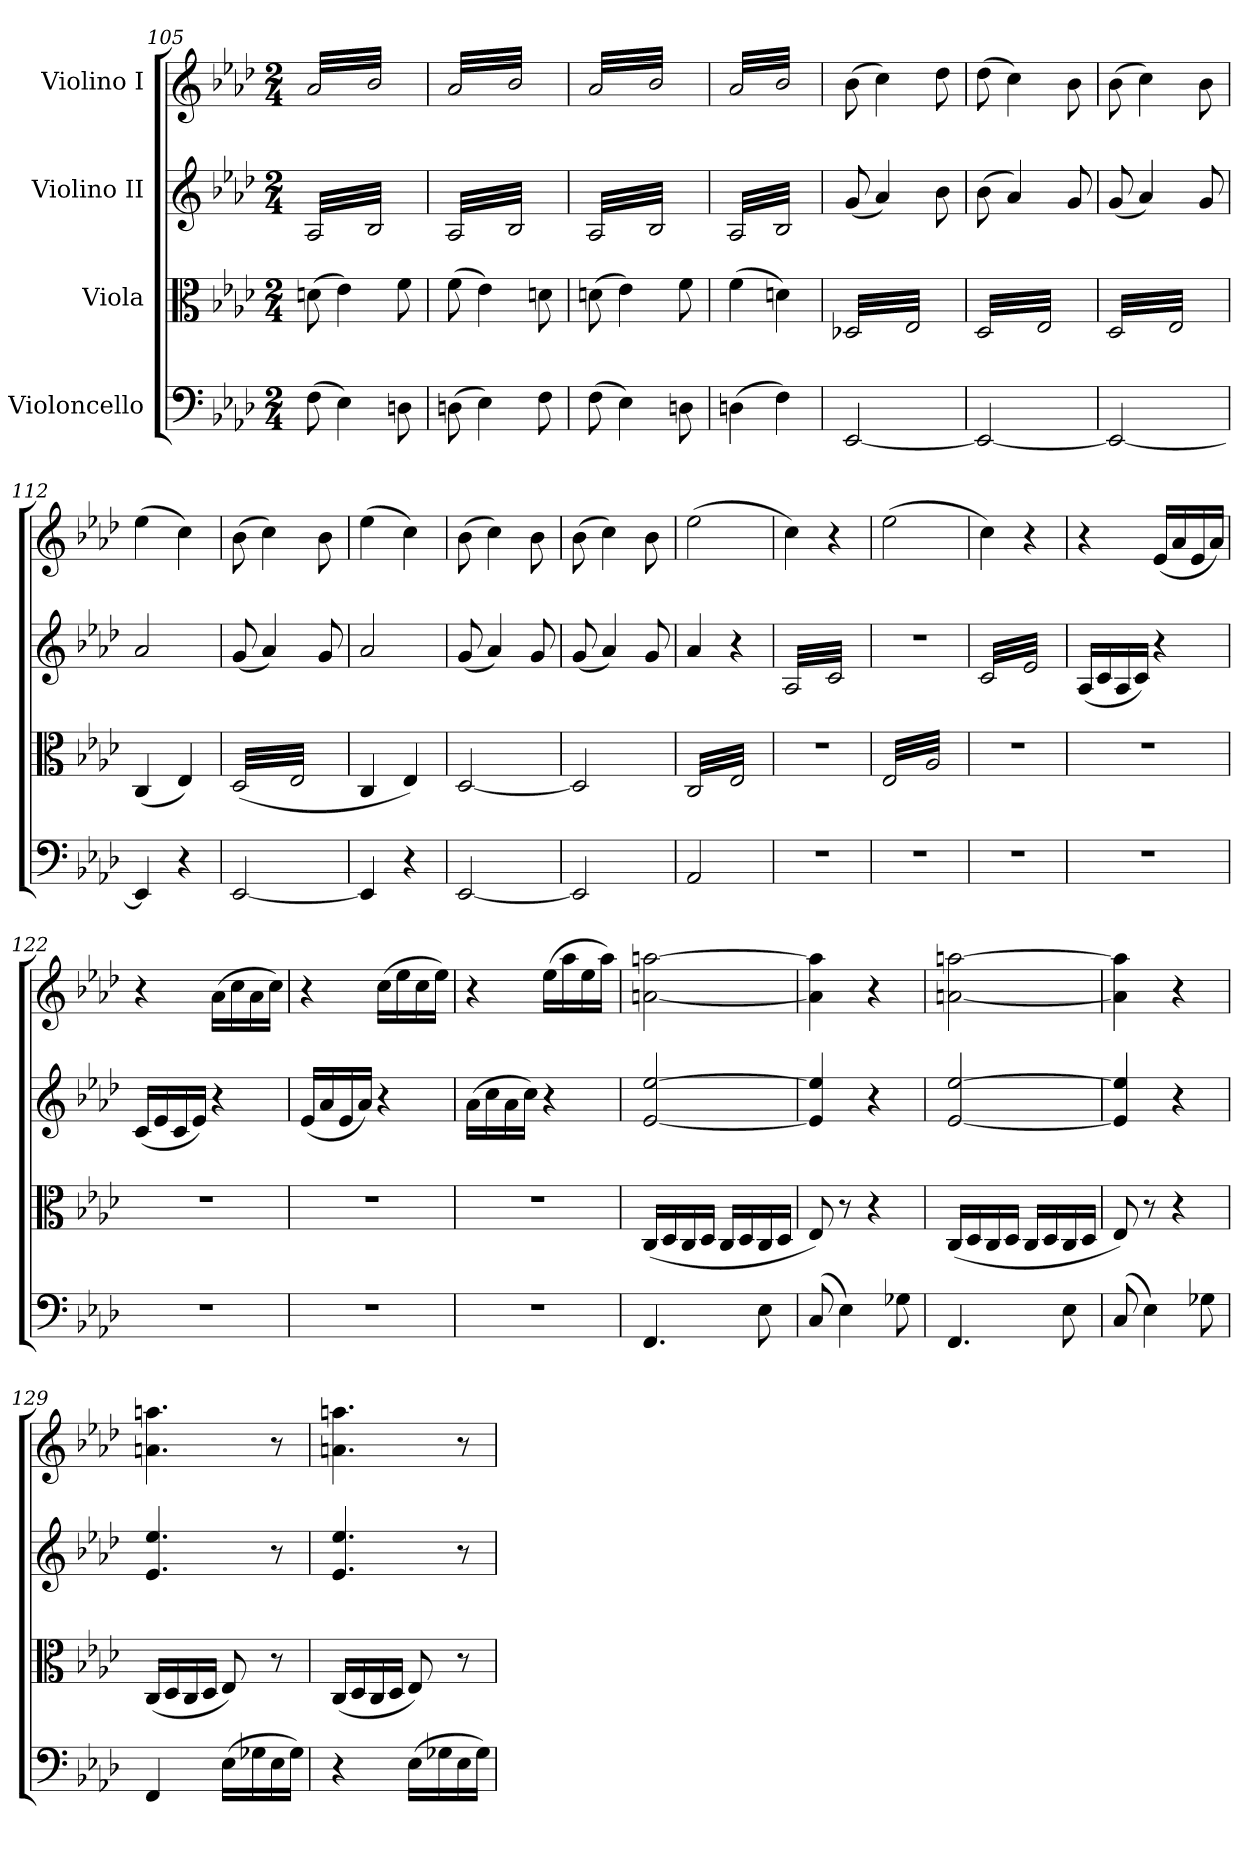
**kern	**kern	**kern	**kern
*part4	*part3	*part2	*part1
*staff4	*staff3	*staff2	*staff1
*I"Violoncello	*I"Viola	*I"Violino II	*I"Violino I
*clefF4	*clefC3	*clefG2	*clefG2
*k[b-e-a-d-]	*k[b-e-a-d-]	*k[b-e-a-d-]	*k[b-e-a-d-]
*M2/4	*M2/4	*M2/4	*M2/4
=105	=105	=105	=105
*	*	*tremolo	*
*	*	*	*tremolo
(8F\	(8dn\	(32A-/LLL	(32a-/LLL
.	.	32B-/	32b-/
.	.	32A-/	32a-/
.	.	32B-/	32b-/
4E-\)	4e-\)	32A-/	32a-/
.	.	32B-/	32b-/
.	.	32A-/	32a-/
.	.	32B-/	32b-/
.	.	32A-/	32a-/
.	.	32B-/	32b-/
.	.	32A-/	32a-/
.	.	32B-/	32b-/
8Dn\	8f\	32A-/	32a-/
.	.	32B-/	32b-/
.	.	32A-/	32a-/
.	.	32B-/JJJ	32b-/JJJ
=106	=106	=106	=106
(8Dn\	(8f\	32A-/LLL	32a-/LLL
.	.	32B-/)	32b-/)
.	.	32A-/	32a-/
.	.	32B-/)	32b-/)
4E-\)	4e-\)	32A-/	32a-/
.	.	32B-/)	32b-/)
.	.	32A-/	32a-/
.	.	32B-/)	32b-/)
.	.	32A-/	32a-/
.	.	32B-/)	32b-/)
.	.	32A-/	32a-/
.	.	32B-/)	32b-/)
8F\	8dn\	32A-/	32a-/
.	.	32B-/)	32b-/)
.	.	32A-/	32a-/
.	.	32B-/)JJJ	32b-/)JJJ
=107	=107	=107	=107
(8F\	(8dn\	(32A-/LLL	(32a-/LLL
.	.	32B-/	32b-/
.	.	32A-/	32a-/
.	.	32B-/	32b-/
4E-\)	4e-\)	32A-/	32a-/
.	.	32B-/	32b-/
.	.	32A-/	32a-/
.	.	32B-/	32b-/
.	.	32A-/	32a-/
.	.	32B-/	32b-/
.	.	32A-/	32a-/
.	.	32B-/	32b-/
8Dn\	8f\	32A-/	32a-/
.	.	32B-/	32b-/
.	.	32A-/	32a-/
.	.	32B-/JJJ	32b-/JJJ
=108	=108	=108	=108
(4Dn\	(4f\	32A-/LLL	32a-/LLL
.	.	32B-/)	32b-/)
.	.	32A-/	32a-/
.	.	32B-/)	32b-/)
.	.	32A-/	32a-/
.	.	32B-/)	32b-/)
.	.	32A-/	32a-/
.	.	32B-/)	32b-/)
4F\)	4dn\)	32A-/	32a-/
.	.	32B-/)	32b-/)
.	.	32A-/	32a-/
.	.	32B-/)	32b-/)
.	.	32A-/	32a-/
.	.	32B-/)	32b-/)
.	.	32A-/	32a-/
.	.	32B-/)JJJ	32b-/)JJJ
*	*	*	*Xtremolo
*	*	*Xtremolo	*
=109	=109	=109	=109
*	*tremolo	*	*
[2EE-/	(32D-X/LLL	(8g/	(8b-\
.	32E-/	.	.
.	32D-X/	.	.
.	32E-/	.	.
.	32D-X/	4a-/)	4cc\)
.	32E-/	.	.
.	32D-X/	.	.
.	32E-/	.	.
.	32D-X/	.	.
.	32E-/	.	.
.	32D-X/	.	.
.	32E-/	.	.
.	32D-X/	8b-\	8dd-\
.	32E-/	.	.
.	32D-X/	.	.
.	32E-/JJJ	.	.
=110	=110	=110	=110
2EE-/_	32D-/LLL	(8b-\	(8dd-\
.	32E-/)	.	.
.	32D-/	.	.
.	32E-/)	.	.
.	32D-/	4a-/)	4cc\)
.	32E-/)	.	.
.	32D-/	.	.
.	32E-/)	.	.
.	32D-/	.	.
.	32E-/)	.	.
.	32D-/	.	.
.	32E-/)	.	.
.	32D-/	8g/	8b-\
.	32E-/)	.	.
.	32D-/	.	.
.	32E-/)JJJ	.	.
=111	=111	=111	=111
2EE-/_	(32D-/LLL	(8g/	(8b-\
.	32E-/)	.	.
.	32D-/	.	.
.	32E-/)	.	.
.	32D-/	4a-/)	4cc\)
.	32E-/)	.	.
.	32D-/	.	.
.	32E-/)	.	.
.	32D-/	.	.
.	32E-/)	.	.
.	32D-/	.	.
.	32E-/)	.	.
.	32D-/	8g/	8b-\
.	32E-/)	.	.
.	32D-/	.	.
.	32E-/)JJJ	.	.
*	*Xtremolo	*	*
=112	=112	=112	=112
4EE-/]	(4C/	2a-/	(4ee-\
.	.	.	.
.	.	.	.
.	.	.	.
.	.	.	.
.	.	.	.
.	.	.	.
.	.	.	.
4r	4E-/)	.	4cc\)
=113	=113	=113	=113
*	*tremolo	*	*
[2EE-/	(32D-/LLL	(8g/	(8b-\
.	32E-/	.	.
.	32D-/	.	.
.	32E-/	.	.
.	32D-/	4a-/)	4cc\)
.	32E-/	.	.
.	32D-/	.	.
.	32E-/	.	.
.	32D-/	.	.
.	32E-/	.	.
.	32D-/	.	.
.	32E-/	.	.
.	32D-/	8g/	8b-\
.	32E-/	.	.
.	32D-/	.	.
.	32E-/JJJ	.	.
*	*Xtremolo	*	*
=114	=114	=114	=114
4EE-/]	4C/	2a-/	(4ee-\
.	.	.	.
.	.	.	.
.	.	.	.
.	.	.	.
.	.	.	.
.	.	.	.
.	.	.	.
4r	4E-/)	.	4cc\)
=115	=115	=115	=115
[2EE-/	[2D-/	(8g/	(8b-\
.	.	4a-/)	4cc\)
.	.	8g/	8b-\
=116	=116	=116	=116
2EE-/]	2D-/]	(8g/	(8b-\
.	.	4a-/)	4cc\)
.	.	8g/	8b-\
!!LO:LB:g=z
=117	=117	=117	=117
*	*tremolo	*	*
2AA-/	(32C/LLL	4a-/	(2ee-\
.	32E-/)	.	.
.	32C/	.	.
.	32E-/)	.	.
.	32C/	.	.
.	32E-/)	.	.
.	32C/	.	.
.	32E-/)	.	.
.	32C/	4r	.
.	32E-/)	.	.
.	32C/	.	.
.	32E-/)	.	.
.	32C/	.	.
.	32E-/)	.	.
.	32C/	.	.
.	32E-/)JJJ	.	.
=118	=118	=118	=118
*	*	*tremolo	*
2r	2r	(32A-/LLL	4cc\)
.	.	32c/)	.
.	.	32A-/	.
.	.	32c/)	.
.	.	32A-/	.
.	.	32c/)	.
.	.	32A-/	.
.	.	32c/)	.
.	.	32A-/	4r
.	.	32c/)	.
.	.	32A-/	.
.	.	32c/)	.
.	.	32A-/	.
.	.	32c/)	.
.	.	32A-/	.
.	.	32c/)JJJ	.
=119	=119	=119	=119
2r	(32E-/LLL	2r	(2ee-\
.	32A-/)	.	.
.	32E-/	.	.
.	32A-/)	.	.
.	32E-/	.	.
.	32A-/)	.	.
.	32E-/	.	.
.	32A-/)	.	.
.	32E-/	.	.
.	32A-/)	.	.
.	32E-/	.	.
.	32A-/)	.	.
.	32E-/	.	.
.	32A-/)	.	.
.	32E-/	.	.
.	32A-/)JJJ	.	.
*	*Xtremolo	*	*
=120	=120	=120	=120
2r	2r	(32c/LLL	4cc\)
.	.	32e-/)	.
.	.	32c/	.
.	.	32e-/)	.
.	.	32c/	.
.	.	32e-/)	.
.	.	32c/	.
.	.	32e-/)	.
.	.	32c/	4r
.	.	32e-/)	.
.	.	32c/	.
.	.	32e-/)	.
.	.	32c/	.
.	.	32e-/)	.
.	.	32c/	.
.	.	32e-/)JJJ	.
*	*	*Xtremolo	*
=121	=121	=121	=121
2r	2r	(16A-/LL	4r
.	.	.	.
.	.	16c/	.
.	.	.	.
.	.	16A-/	.
.	.	.	.
.	.	16c/JJ)	.
.	.	.	.
.	.	4r	(16e-/LL
.	.	.	16a-/
.	.	.	16e-/
.	.	.	16a-/JJ)
=122	=122	=122	=122
2r	2r	(16c/LL	4r
.	.	16e-/	.
.	.	16c/	.
.	.	16e-/JJ)	.
.	.	4r	(16a-\LL
.	.	.	16cc\
.	.	.	16a-\
.	.	.	16cc\JJ)
=123	=123	=123	=123
2r	2r	(16e-/LL	4r
.	.	16a-/	.
.	.	16e-/	.
.	.	16a-/JJ)	.
.	.	4r	(16cc\LL
.	.	.	16ee-\
.	.	.	16cc\
.	.	.	16ee-\JJ)
=124	=124	=124	=124
2r	2r	(16a-\LL	4r
.	.	16cc\	.
.	.	16a-\	.
.	.	16cc\JJ)	.
.	.	4r	(16ee-\LL
.	.	.	16aa-\
.	.	.	16ee-\
.	.	.	16aa-\JJ)
=125	=125	=125	=125
4.FF/	(16C/LL	[2e-/ [2ee-/	[2an\ [2aan\
.	16D-/	.	.
.	16C/	.	.
.	16D-/JJ	.	.
.	16C/LL	.	.
.	16D-/	.	.
8E-\	16C/	.	.
.	16D-/JJ	.	.
=126	=126	=126	=126
(8C/	8E-/)	4e-/] 4ee-/]	4a\] 4aa\]
4E-\)	8r	.	.
.	4r	4r	4r
8G-X\	.	.	.
!!LO:LB:g=z
=127	=127	=127	=127
4.FF/	(16C/LL	[2e-/ [2ee-/	[2an\ [2aan\
.	16D-/	.	.
.	16C/	.	.
.	16D-/JJ	.	.
.	16C/LL	.	.
.	16D-/	.	.
8E-\	16C/	.	.
.	16D-/JJ	.	.
=128	=128	=128	=128
(8C/	8E-/)	4e-/] 4ee-/]	4a\] 4aa\]
4E-\)	8r	.	.
.	4r	4r	4r
8G-X\	.	.	.
=129	=129	=129	=129
4FF/	(16C/LL	4.e-/ 4.ee-/	4.an\ 4.aan\
.	16D-/	.	.
.	16C/	.	.
.	16D-/JJ	.	.
(16E-\LL	8E-/)	.	.
16G-X\	.	.	.
16E-\	8r	8r	8r
16G-\JJ)	.	.	.
=130	=130	=130	=130
4r	(16C/LL	4.e-/ 4.ee-/	4.an\ 4.aan\
.	16D-/	.	.
.	16C/	.	.
.	16D-/JJ	.	.
(16E-\LL	8E-/)	.	.
16G-X\	.	.	.
16E-\	8r	8r	8r
16G-\JJ)	.	.	.
=	=	=	=
*-	*-	*-	*-
